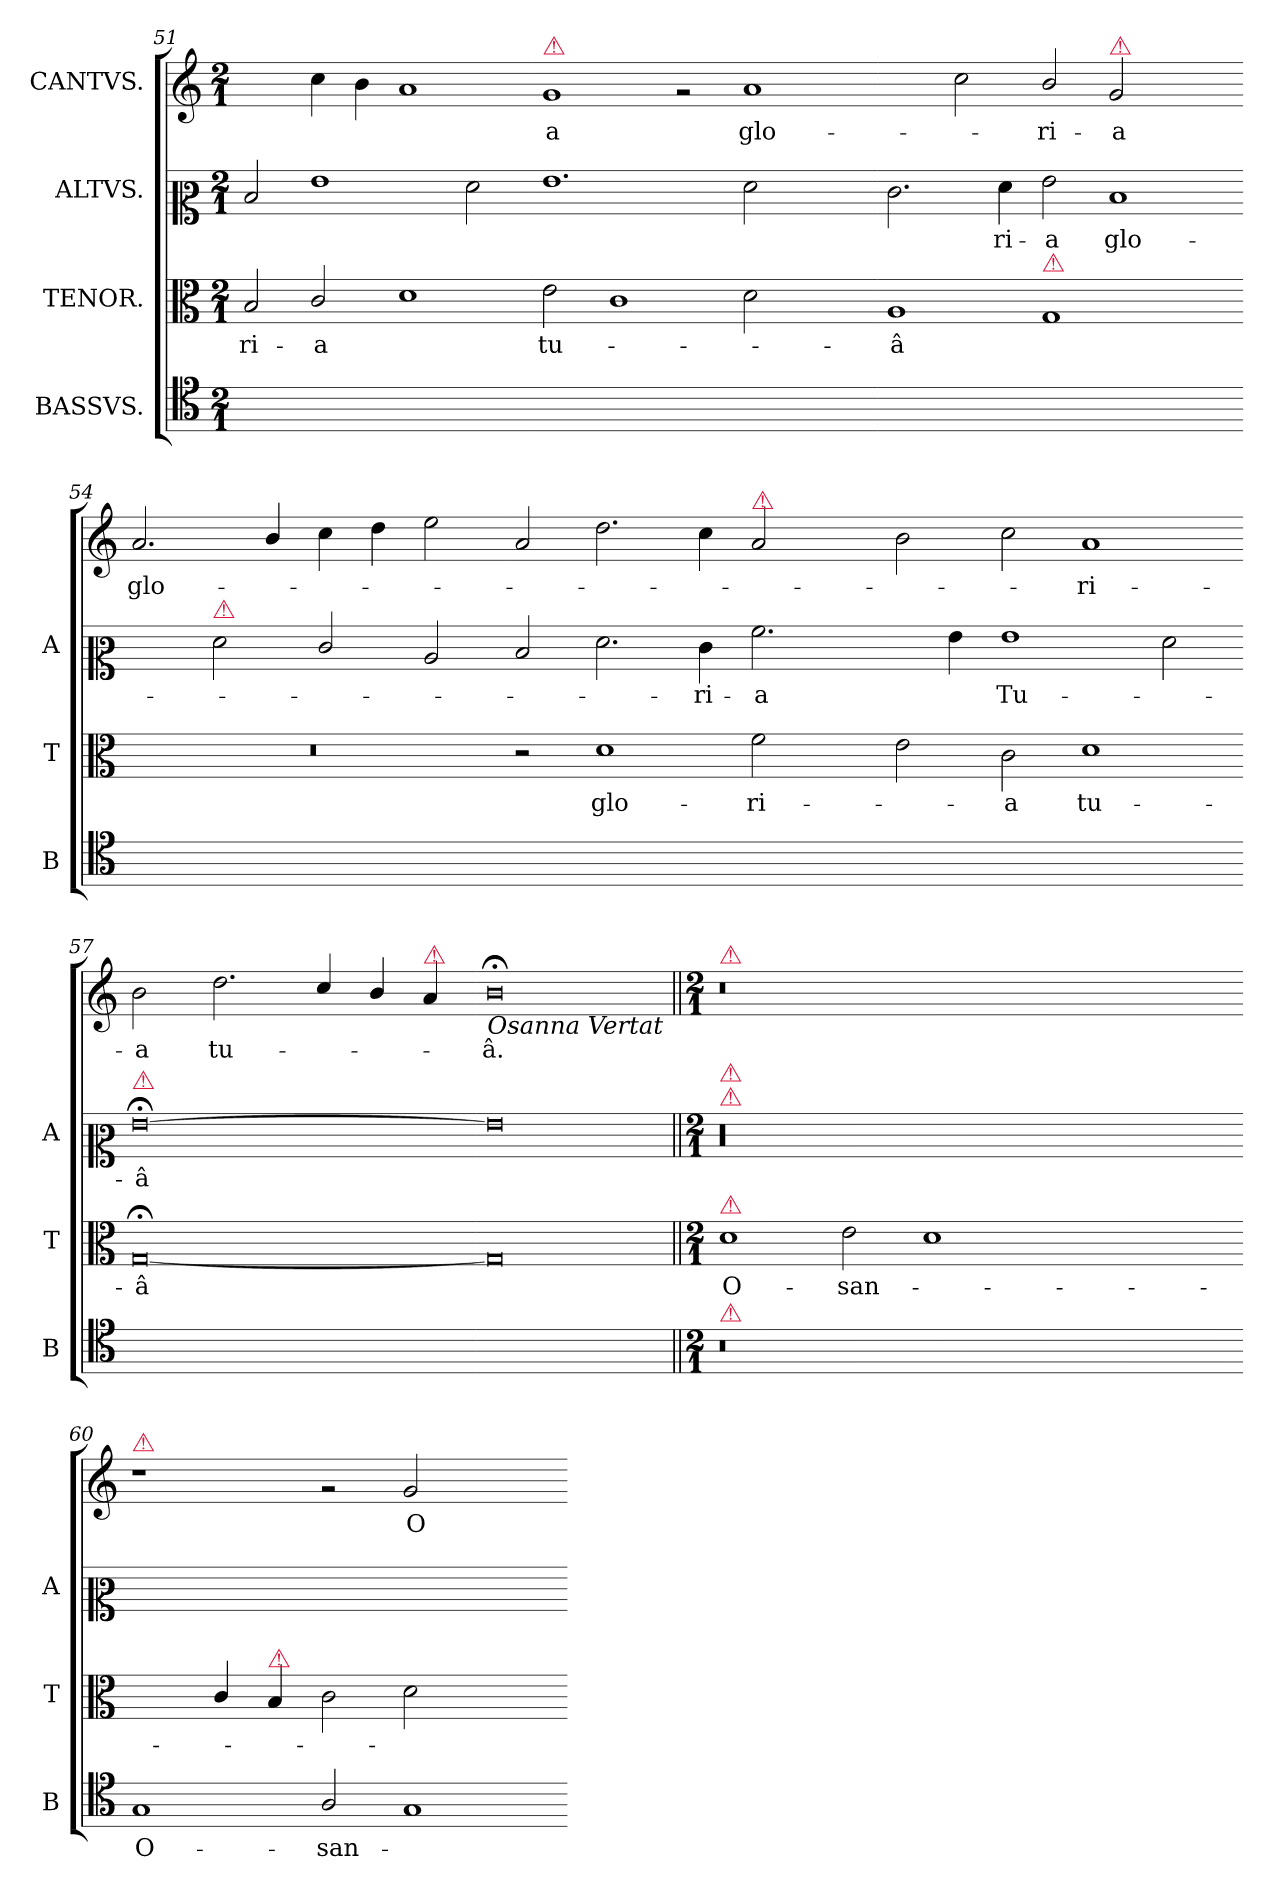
**kern	**text	**kern	**text	**kern	**text	**kern	**text
*part4	*part4	*part3	*part3	*part2	*part2	*part1	*part1
*staff4	*staff4	*staff3	*staff3	*staff2	*staff2	*staff1	*staff1
*I"BASSVS.	*	*I"TENOR.	*	*I"ALTVS.	*	*I"CANTVS.	*
*I'B	*	*I'T	*	*I'A	*	*	*
*clefC4	*	*clefC3	*	*clefC2	*	*clefG2	*
*k[]	*	*k[]	*	*k[]	*	*k[]	*
*M2/1	*	*M2/1	*	*M2/1	*	*M2/1	*
=51	=51	=51	=51	=51	=51	=51	=51
0ryy	.	2B/	-ri-	2d/	.	2ryy	.
.	.	2c/	-a	1g	.	4cc\	.
.	.	.	.	.	.	4b\	.
.	.	1d	.	.	.	1a	.
.	.	.	.	2f\	.	.	.
=52-	=52-	=52-	=52-	=52-	=52-	=52-	=52-
!	!	!	!	!	!	!LO:TX:a:color=crimson:t=⚠	!
0ryy	.	2e\	tu-	1.g	.	1g	-a
.	.	1c	.	.	.	.	.
.	.	.	.	.	.	2rg	.
.	.	2d\	.	2f\	.	1a/	glo-
2ryy	.	2ryy	.	2ryy	.	.	.
=53-	=53-	=53-	=53-	=53-	=53-	=53-	=53-
0ryy	.	1A	-â	2.e\	.	2ryy	.
.	.	.	.	.	.	2cc\	.
.	.	.	.	4f\	-ri-	.	.
!	!	!LO:TX:a:color=crimson:t=⚠	!	!	!	!	!
.	.	1G	.	2g\	-a	2b/	-ri-
!	!	!	!	!	!	!LO:TX:a:color=crimson:t=⚠	!
.	.	.	.	1d/	glo-	2g/	-a
2ryy	.	2ryy	.	.	.	2ryy	.
=54-	=54-	=54-	=54-	=54-	=54-	=54-	=54-
0ryy	.	0r	.	2ryy	.	2.a/	glo-
!	!	!	!	!LO:TX:a:color=crimson:t=⚠	!	!	!
.	.	.	.	2f\	.	.	.
.	.	.	.	.	.	4b/	.
.	.	.	.	2e/	.	4cc\	.
.	.	.	.	.	.	4dd\	.
.	.	.	.	2c/	.	2ee\	.
=55-	=55-	=55-	=55-	=55-	=55-	=55-	=55-
0ryy	.	2r	.	2d/	.	2a/	.
!	!	!	!LO:LY:i	!	!	!	!
.	.	1d	glo-	2.f\	.	2.dd\	.
.	.	.	.	4e\	-ri-	4cc\	.
!	!	!	!	!	!	!LO:TX:a:color=crimson:t=⚠	!
!	!	!	!LO:LY:i	!	!	!	!
.	.	2f\	-ri-	2.a\	-a	2a/	.
4ryy	.	4ryy	.	.	.	4ryy	.
=56-	=56-	=56-	=56-	=56-	=56-	=56-	=56-
0ryy	.	2e\	.	4ryy	.	2b\	.
.	.	.	.	4g\	.	.	.
!	!	!	!LO:LY:i	!	!	!	!
.	.	2c\	-a	1g	Tu-	2cc\	.
!	!	!	!LO:LY:i	!	!	!	!
.	.	1d	tu-	.	.	1a	-ri-
.	.	.	.	2f\	.	.	.
=57-	=57-	=57-	=57-	=57-	=57-	=57-	=57-
!	!	!	!	!LO:TX:a:color=crimson:t=⚠	!	!	!
!	!	!	!LO:LY:i	!	!	!	!
0ryy	.	[0G;<	-â	[0g;<	-â	2b\	-a
.	.	.	.	.	.	2.dd\	tu-
.	.	.	.	.	.	4cc/	.
.	.	.	.	.	.	4b/	.
!	!	!	!	!	!	!LO:TX:a:color=crimson:t=⚠	!
.	.	.	.	.	.	4a/	.
=58-	=58-	=58-	=58-	=58-	=58-	=58-	=58-
!	!	!	!	!	!	!LO:TX:b:i:t=Osanna Vertat	!
0ryy	.	0G]	.	0g]	.	0b;<	-â.
=59||	=59||	=59||	=59||	=59||	=59||	=59||	=59||
*M2/1	*	*M2/1	*	*M2/1	*	*M2/1	*
!	!	!	!	!	!	!LO:TX:a:color=crimson:t=⚠	!
!	!	!	!	!LO:TX:a:color=crimson:t=⚠	!	!	!
!	!	!	!	!LO:TX:a:color=crimson:t=⚠	!	!	!
!	!	!LO:TX:a:color=crimson:t=⚠	!	!	!	!	!
!LO:TX:a:color=crimson:t=⚠	!	!	!	!	!	!	!
0r	.	1d	O-	00r	.	0r	.
.	.	2e\	-san-	.	.	.	.
.	.	1d\	.	.	.	.	.
0ryy	.	.	.	.	.	0ryy	.
.	.	1.ryy	.	.	.	.	.
=60-	=60-	=60-	=60-	=60-	=60-	=60-	=60-
!	!	!	!	!	!	!LO:TX:a:color=crimson:t=⚠	!
1G	O-	2ryy	.	0ryy	.	1r	.
.	.	4c/	.	.	.	.	.
!	!	!LO:TX:a:color=crimson:t=⚠	!	!	!	!	!
.	.	4B/	.	.	.	.	.
2A/	-san-	2c\	.	.	.	2rg	.
1G/	.	2d\	.	.	.	2g/	O-
.	.	2ryy	.	2ryy	.	2ryy	.
=-	=-	=-	=-	=-	=-	=-	=-
*-	*-	*-	*-	*-	*-	*-	*-
